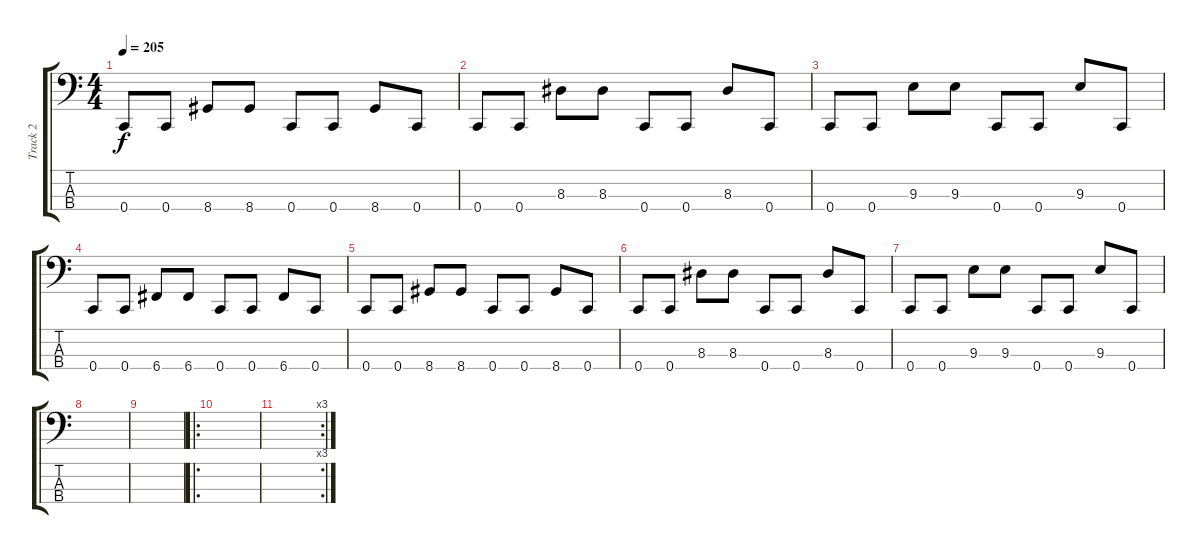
\track ("Track 2" "Track 2") {instrument electricbassfinger}
\staff {score tabs}
\tuning (F2 C2 G1 C1) {hide}
\ts (4 4)
\tempo 205
\clef f4
\ks c
0.4.8{dy f} 0.4.8 8.4.8 8.4.8 0.4.8 0.4.8 8.4.8 0.4.8 |
0.4.8 0.4.8 8.3.8 8.3.8 0.4.8 0.4.8 8.3.8 0.4.8 |
0.4.8 0.4.8 9.3.8 9.3.8 0.4.8 0.4.8 9.3.8 0.4.8 |
0.4.8 0.4.8 6.4.8 6.4.8 0.4.8 0.4.8 6.4.8 0.4.8 |
0.4.8 0.4.8 8.4.8 8.4.8 0.4.8 0.4.8 8.4.8 0.4.8 |
0.4.8 0.4.8 8.3.8 8.3.8 0.4.8 0.4.8 8.3.8 0.4.8 |
0.4.8 0.4.8 9.3.8 9.3.8 0.4.8 0.4.8 9.3.8 0.4.8 |
|
|
\ro
|
\rc 3
